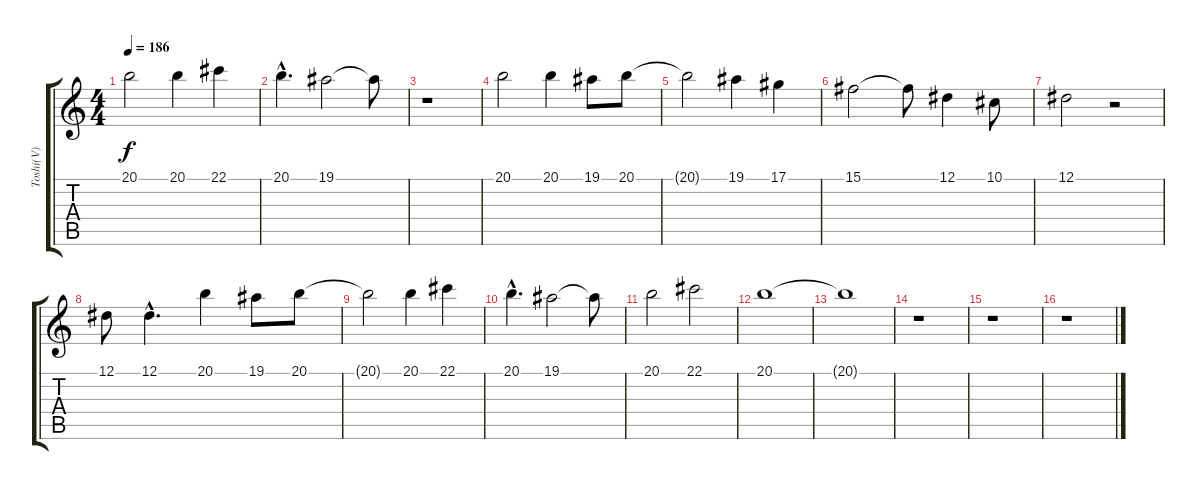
\track ("Toshi(V)" "Toshi(V)") {instrument tenorsax}
\staff {score tabs}
\tuning (Eb4 Bb3 Gb3 Db3 Ab2 Eb2) {hide}
\ts (4 4)
\tempo 186
\clef g2
\ks c
20.1{t}.2{dy f} 20.1.4 22.1.4 |
20.1{hac}.4{d} 19.1.2 19.1{t}.8 |
r.1 |
20.1.2 20.1.4 19.1.8 20.1.8 |
20.1{t}.2 19.1.4 17.1.4 |
15.1.2 15.1{t}.8 12.1.4 10.1.8 |
12.1.2 r.2 |
12.1.8 12.1{hac}.4{d} 20.1.4 19.1.8 20.1.8 |
20.1{t}.2 20.1.4 22.1.4 |
20.1{hac}.4{d} 19.1.2 19.1{t}.8 |
20.1.2 22.1.2 |
20.1.1 |
20.1{t}.1 |
r.1 |
r.1 |
r.1
